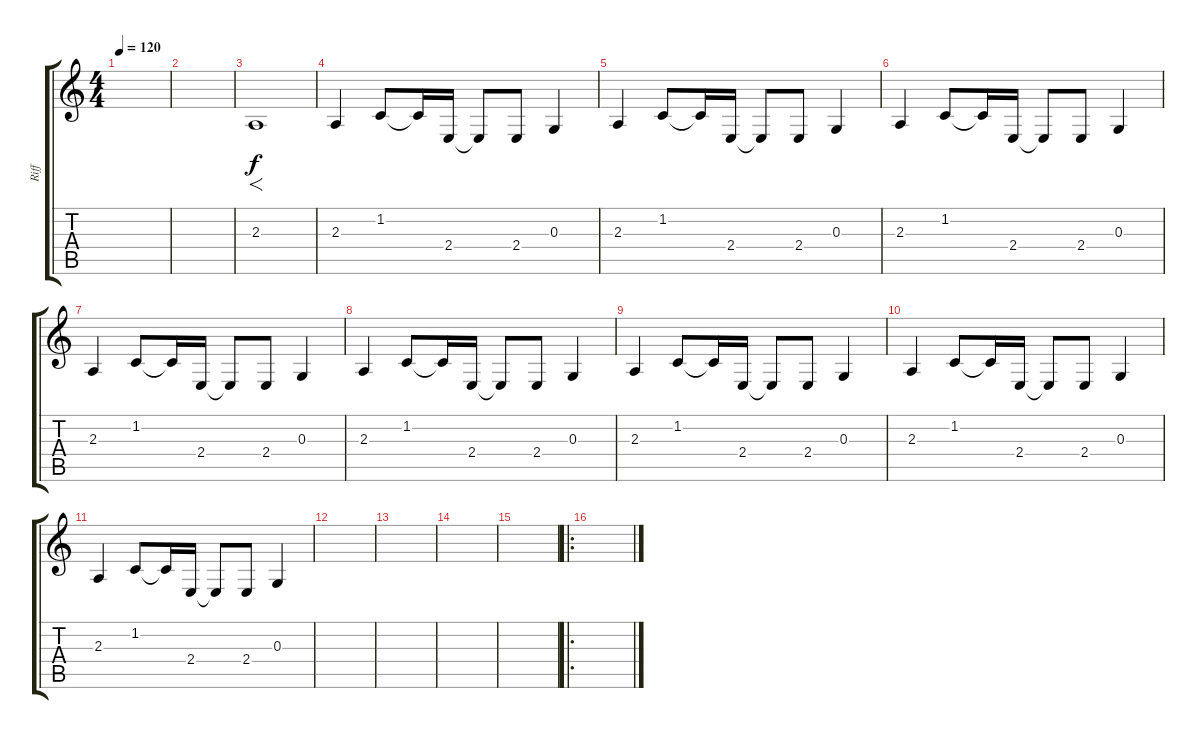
\track ("Riff" "Riff") {instrument lead5charang}
\staff {score tabs}
\tuning (E4 B3 G3 D3 A2 E2) {hide}
\ts (4 4)
\tempo 120
\clef g2
\ks c
|
|
2.3.1{f} |
2.3.4 1.2.8 1.2{t}.16 2.4.16 2.4{t}.8 2.4.8 0.3.4 |
2.3.4 1.2.8 1.2{t}.16 2.4.16 2.4{t}.8 2.4.8 0.3.4 |
2.3.4 1.2.8 1.2{t}.16 2.4.16 2.4{t}.8 2.4.8 0.3.4 |
2.3.4 1.2.8 1.2{t}.16 2.4.16 2.4{t}.8 2.4.8 0.3.4 |
2.3.4 1.2.8 1.2{t}.16 2.4.16 2.4{t}.8 2.4.8 0.3.4 |
2.3.4 1.2.8 1.2{t}.16 2.4.16 2.4{t}.8 2.4.8 0.3.4 |
2.3.4 1.2.8 1.2{t}.16 2.4.16 2.4{t}.8 2.4.8 0.3.4 |
2.3.4 1.2.8 1.2{t}.16 2.4.16 2.4{t}.8 2.4.8 0.3.4 |
|
|
|
|
\ro
